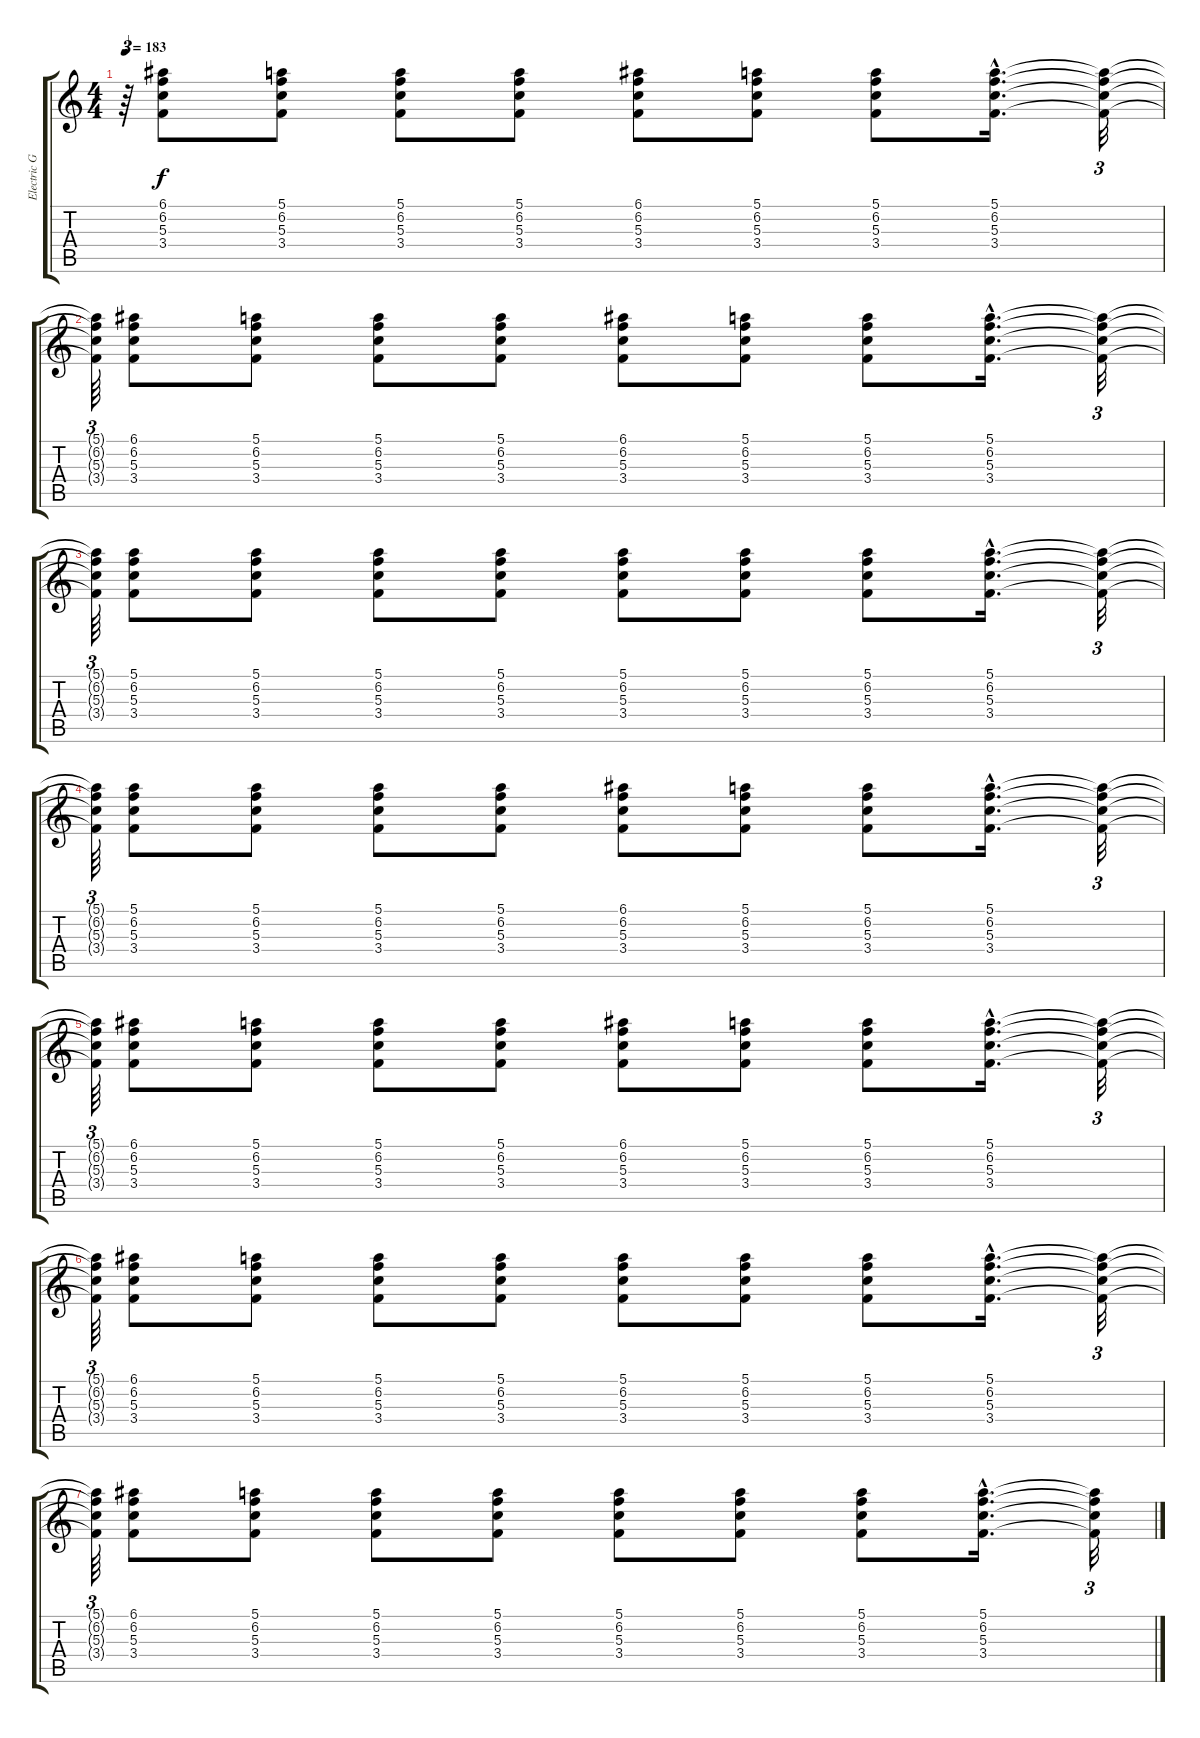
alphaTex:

\track ("Electric Guitar II" "Electric G") {instrument overdrivenguitar}
\staff {score tabs}
\tuning (E4 B3 G3 D3 A2 E2) {hide}
\ts (4 4)
\tempo 183
\clef g2
\ks c
r.64{tu (3 2) dy f} (6.1 6.2 5.3 3.4).8 (5.1 6.2 5.3 3.4).8 (5.1 6.2 5.3 3.4).8 (5.1 6.2 5.3 3.4).8 (6.1 6.2 5.3 3.4).8 (5.1 6.2 5.3 3.4).8 (5.1 6.2 5.3 3.4).8 (5.1{hac} 6.2{hac} 5.3{hac} 3.4{hac}).16{d} (5.1{t} 6.2{t} 5.3{t} 3.4{t}).32{tu (3 2)} |
(5.1{t} 6.2{t} 5.3{t} 3.4{t}).64{tu (3 2)} (6.1 6.2 5.3 3.4).8 (5.1 6.2 5.3 3.4).8 (5.1 6.2 5.3 3.4).8 (5.1 6.2 5.3 3.4).8 (6.1 6.2 5.3 3.4).8 (5.1 6.2 5.3 3.4).8 (5.1 6.2 5.3 3.4).8 (5.1{hac} 6.2{hac} 5.3{hac} 3.4{hac}).16{d} (5.1{t} 6.2{t} 5.3{t} 3.4{t}).32{tu (3 2)} |
(5.1{t} 6.2{t} 5.3{t} 3.4{t}).64{tu (3 2)} (5.1 6.2 5.3 3.4).8 (5.1 6.2 5.3 3.4).8 (5.1 6.2 5.3 3.4).8 (5.1 6.2 5.3 3.4).8 (5.1 6.2 5.3 3.4).8 (5.1 6.2 5.3 3.4).8 (5.1 6.2 5.3 3.4).8 (5.1{hac} 6.2{hac} 5.3{hac} 3.4{hac}).16{d} (5.1{t} 6.2{t} 5.3{t} 3.4{t}).32{tu (3 2)} |
(5.1{t} 6.2{t} 5.3{t} 3.4{t}).64{tu (3 2)} (5.1 6.2 5.3 3.4).8 (5.1 6.2 5.3 3.4).8 (5.1 6.2 5.3 3.4).8 (5.1 6.2 5.3 3.4).8 (6.1 6.2 5.3 3.4).8 (5.1 6.2 5.3 3.4).8 (5.1 6.2 5.3 3.4).8 (5.1{hac} 6.2{hac} 5.3{hac} 3.4{hac}).16{d} (5.1{t} 6.2{t} 5.3{t} 3.4{t}).32{tu (3 2)} |
(5.1{t} 6.2{t} 5.3{t} 3.4{t}).64{tu (3 2)} (6.1 6.2 5.3 3.4).8 (5.1 6.2 5.3 3.4).8 (5.1 6.2 5.3 3.4).8 (5.1 6.2 5.3 3.4).8 (6.1 6.2 5.3 3.4).8 (5.1 6.2 5.3 3.4).8 (5.1 6.2 5.3 3.4).8 (5.1{hac} 6.2{hac} 5.3{hac} 3.4{hac}).16{d} (5.1{t} 6.2{t} 5.3{t} 3.4{t}).32{tu (3 2)} |
(5.1{t} 6.2{t} 5.3{t} 3.4{t}).64{tu (3 2)} (6.1 6.2 5.3 3.4).8 (5.1 6.2 5.3 3.4).8 (5.1 6.2 5.3 3.4).8 (5.1 6.2 5.3 3.4).8 (5.1 6.2 5.3 3.4).8 (5.1 6.2 5.3 3.4).8 (5.1 6.2 5.3 3.4).8 (5.1{hac} 6.2{hac} 5.3{hac} 3.4{hac}).16{d} (5.1{t} 6.2{t} 5.3{t} 3.4{t}).32{tu (3 2)} |
(5.1{t} 6.2{t} 5.3{t} 3.4{t}).64{tu (3 2)} (6.1 6.2 5.3 3.4).8 (5.1 6.2 5.3 3.4).8 (5.1 6.2 5.3 3.4).8 (5.1 6.2 5.3 3.4).8 (5.1 6.2 5.3 3.4).8 (5.1 6.2 5.3 3.4).8 (5.1 6.2 5.3 3.4).8 (5.1{hac} 6.2{hac} 5.3{hac} 3.4{hac}).16{d} (5.1{t} 6.2{t} 5.3{t} 3.4{t}).32{tu (3 2)}
